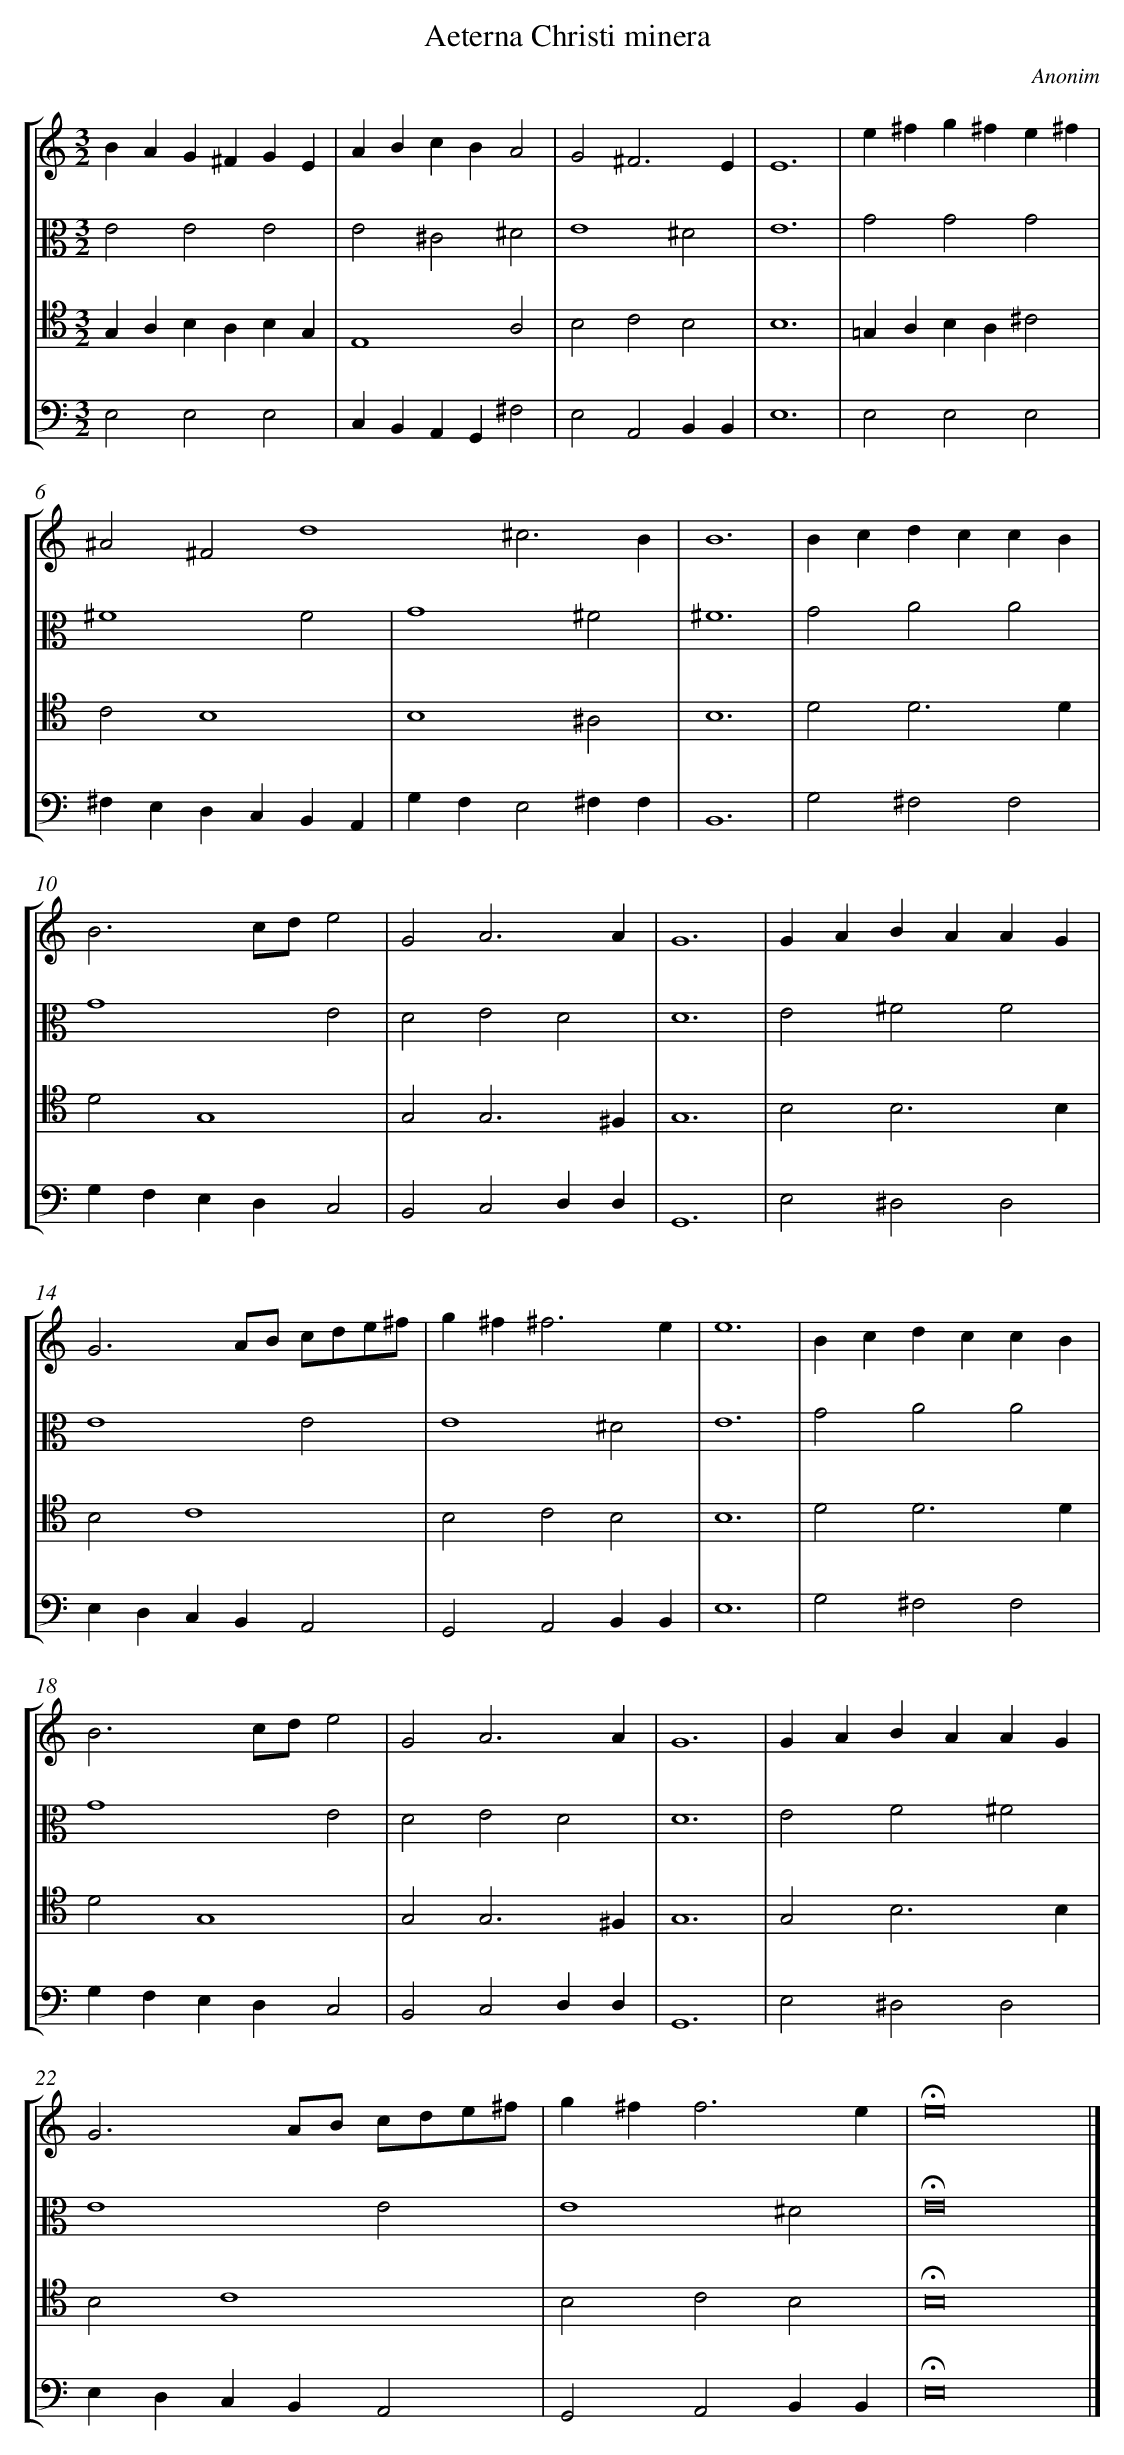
X:1
T: Aeterna Christi minera
C: Anonim
L: 1/4
M: 3/2
%%staves [1 2 3 4]
V: 1
V: 2 clef=alto
V: 3 clef=tenor
V: 4 clef=bass
K: C
[V:1] BAG^FGE |
[V:2] E2E2E2 |
[V:3] G,A,B,A,B,G, |
[V:4] E,2E,2E,2 |
[V:1] ABcBA2 |
[V:2] E2^C2^D2 |
[V:3] E,4A,2 |
[V:4] C,B,,A,,G,,^F,2 |
[V:1] G2^F3E |
[V:2] E4^D2 |
[V:3] B,2C2B,2 |
[V:4] E,2A,,2B,,B,, |
[V:1] E6 |
[V:2] E6 |
[V:3] B,6 |
[V:4] E,6 |
[V:1] e^fg^fe^f |
[V:2] G2G2G2 |
[V:3] =G,A,B,A,^C2 |
[V:4] E,2E,2E,2 |
[V:1] ^A2^F2d4 [|]
[V:2] ^F4F2 |
[V:3] C2B,4 |
[V:4] ^F,E,D,C,B,,A,, |
[V:1] ^c3B |
[V:2] G4^F2 |
[V:3] B,4^A,2 |
[V:4] G,F,E,2^F,F, |
[V:1] B6 |
[V:2] ^F6 |
[V:3] B,6 |
[V:4] B,,6 |
[V:1] BcdccB |
[V:2] G2A2A2 |
[V:3] D2D3D |
[V:4] G,2^F,2F,2 |
[V:1] B3c/d/e2 |
[V:2] G4E2 |
[V:3] D2G,4 |
[V:4] G,F,E,D,C,2 |
[V:1] G2A3A |
[V:2] D2E2D2 |
[V:3] G,2G,3^F, |
[V:4] B,,2C,2D,D, |
[V:1] G6 |
[V:2] D6 |
[V:3] G,6 |
[V:4] G,,6 |
[V:1] GABAAG |
[V:2] E2^F2F2 |
[V:3] B,2B,3B, |
[V:4] E,2^D,2D,2 |
[V:1] G3A/B/ c/d/e/^f/ |
[V:2] E4E2 |
[V:3] B,2C4 |
[V:4] E,D,C,B,,A,,2 |
[V:1] g^f2<^f2e |
[V:2] E4^D2 |
[V:3] B,2C2B,2 |
[V:4] G,,2A,,2B,,B,, |
[V:1] e6 |
[V:2] E6 |
[V:3] B,6 |
[V:4] E,6 |
[V:1] BcdccB |
[V:2] G2A2A2 |
[V:3] D2D3D |
[V:4] G,2^F,2F,2 |
[V:1] B3c/d/e2 |
[V:2] G4E2 |
[V:3] D2G,4 |
[V:4] G,F,E,D,C,2 |
[V:1] G2A3A |
[V:2] D2E2D2 |
[V:3] G,2G,3^F, |
[V:4] B,,2C,2D,D, |
[V:1] G6 |
[V:2] D6 |
[V:3] G,6 |
[V:4] G,,6 |
[V:1] GABAAG |
[V:2] E2F2^F2 |
[V:3] G,2B,3B, |
[V:4] E,2^D,2D,2 |
[V:1] G3A/B/ c/d/e/^f/ |
[V:2] E4E2 |
[V:3] B,2C4 |
[V:4] E,D,C,B,,A,,2 |
[V:1] g^f2<f2e |
[V:2] E4^D2 |
[V:3] B,2C2B,2 |
[V:4] G,,2A,,2B,,B,, |
[V:1] !fermata!e12 |]
[V:2] !fermata!E12 |]
[V:3] !fermata!B,12 |]
[V:4] !fermata!E,12 |]
